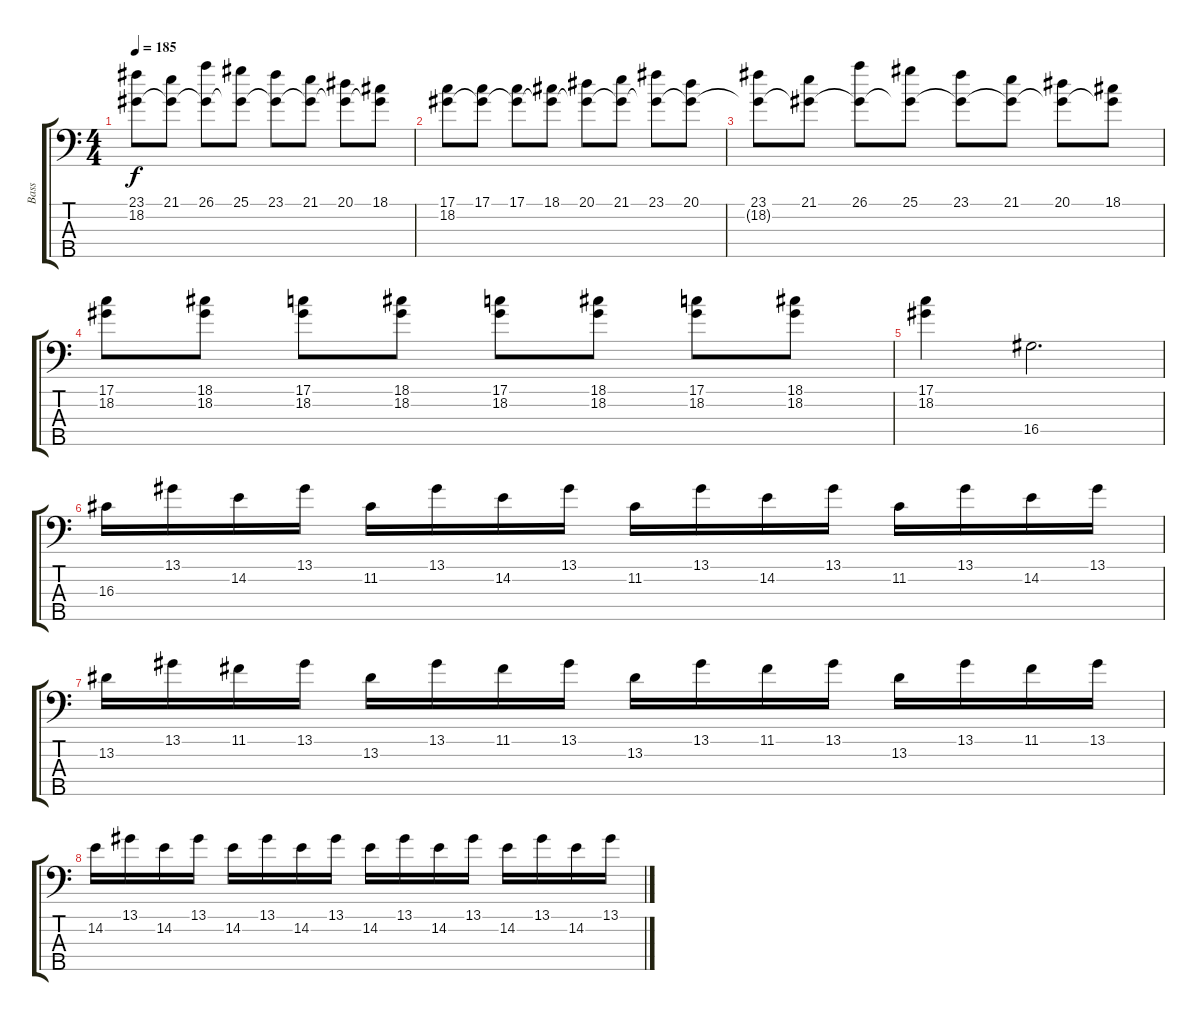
\track ("Bass" "Bass") {instrument overdrivenguitar}
\staff {score tabs}
\tuning (G2 D2 A1 E1 B0) {hide}
\ts (4 4)
\tempo 185
\clef f4
\ks c
(23.1 18.2{t}).8{dy f} (21.1 18.2{t}).8 (26.1 18.2{t}).8 (25.1 18.2{t}).8 (23.1 18.2{t}).8 (21.1 18.2{t}).8 (20.1 18.2{t}).8 (18.1 18.2{t}).8 |
(17.1 18.2).8 (17.1 18.2{t}).8 (17.1 18.2{t}).8 (18.1 18.2{t}).8 (20.1 18.2{t}).8 (21.1 18.2{t}).8 (23.1 18.2{t}).8 (20.1 18.2{t}).8 |
(23.1 18.2{t}).8 (21.1 18.2{t}).8 (26.1 18.2{t}).8 (25.1 18.2{t}).8 (23.1 18.2{t}).8 (21.1 18.2{t}).8 (20.1 18.2{t}).8 (18.1 18.2{t}).8 |
(17.1 18.2).8 (18.1 18.2).8 (17.1 18.2).8 (18.1 18.2).8 (17.1 18.2).8 (18.1 18.2).8 (17.1 18.2).8 (18.1 18.2).8 |
(17.1 18.2).4 16.4.2{d} |
16.3.16 13.1.16 14.2.16 13.1.16 11.2.16 13.1.16 14.2.16 13.1.16 11.2.16 13.1.16 14.2.16 13.1.16 11.2.16 13.1.16 14.2.16 13.1.16 |
13.2.16 13.1.16 11.1.16 13.1.16 13.2.16 13.1.16 11.1.16 13.1.16 13.2.16 13.1.16 11.1.16 13.1.16 13.2.16 13.1.16 11.1.16 13.1.16 |
14.2.16 13.1.16 14.2.16 13.1.16 14.2.16 13.1.16 14.2.16 13.1.16 14.2.16 13.1.16 14.2.16 13.1.16 14.2.16 13.1.16 14.2.16 13.1.16
